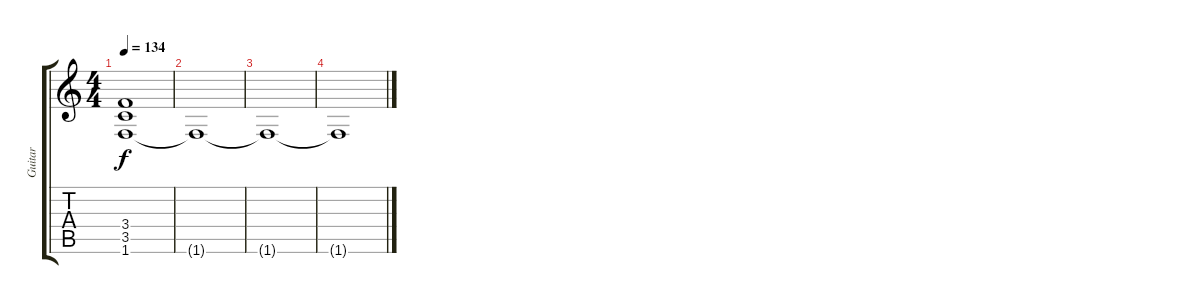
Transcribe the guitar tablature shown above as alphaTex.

\track ("Guitar" "Guitar") {instrument overdrivenguitar}
\staff {score tabs}
\tuning (E4 B3 G3 D3 A2 E2) {hide}
\ts (4 4)
\tempo 134
\clef g2
\ks c
(3.4 3.5 1.6).1{dy f} |
1.6{t}.1 |
1.6{t}.1 |
1.6{t}.1
